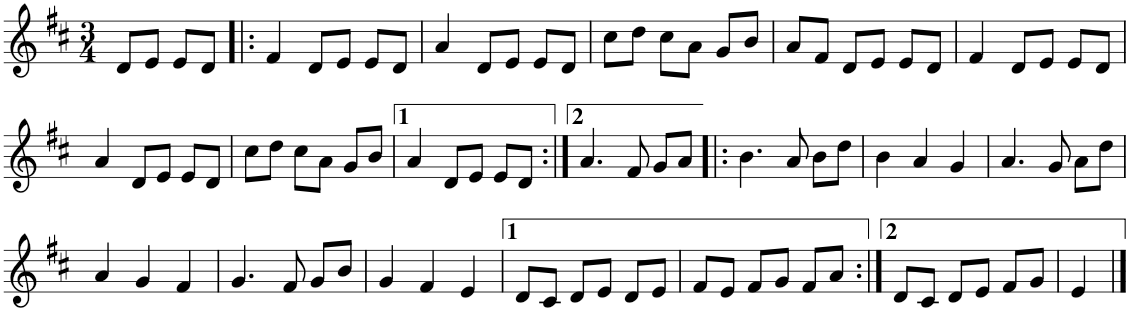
**kern
*part1
*staff1
*I"Piano
*I'Pno
*clefG2
*k[f#c#]
*D:
*M3/4
=1
8d/L
8e/J
8e/L
8d/J
=2!|:
4f#/
8d/L
8e/J
8e/L
8d/J
=3
4a/
8d/L
8e/J
8e/L
8d/J
=4
8cc#\L
8dd\J
8cc#\L
8a\J
8g/L
8b/J
=5
8a/L
8f#/J
8d/L
8e/J
8e/L
8d/J
=6
4f#/
8d/L
8e/J
8e/L
8d/J
!!LO:LB:g=z
=7
4a/
8d/L
8e/J
8e/L
8d/J
=8
8cc#\L
8dd\J
8cc#\L
8a\J
8g/L
8b/J
=9
4a/
8d/L
8e/J
8e/L
8d/J
=10:|!
4.a/
8f#/
8g/L
8a/J
=11!|:
4.b\
8a/
8b\L
8dd\J
=12
4b\
4a/
4g/
=13
4.a/
8g/
8a\L
8dd\J
!!LO:LB:g=z
=14
4a/
4g/
4f#/
=15
4.g/
8f#/
8g/L
8b/J
=16
4g/
4f#/
4e/
=17
8d/L
8c#/J
8d/L
8e/J
8d/L
8e/J
=18
8f#/L
8e/J
8f#/L
8g/J
8f#/L
8a/J
=19:|!
8d/L
8c#/J
8d/L
8e/J
8f#/L
8g/J
=20
4e/
==
*-
